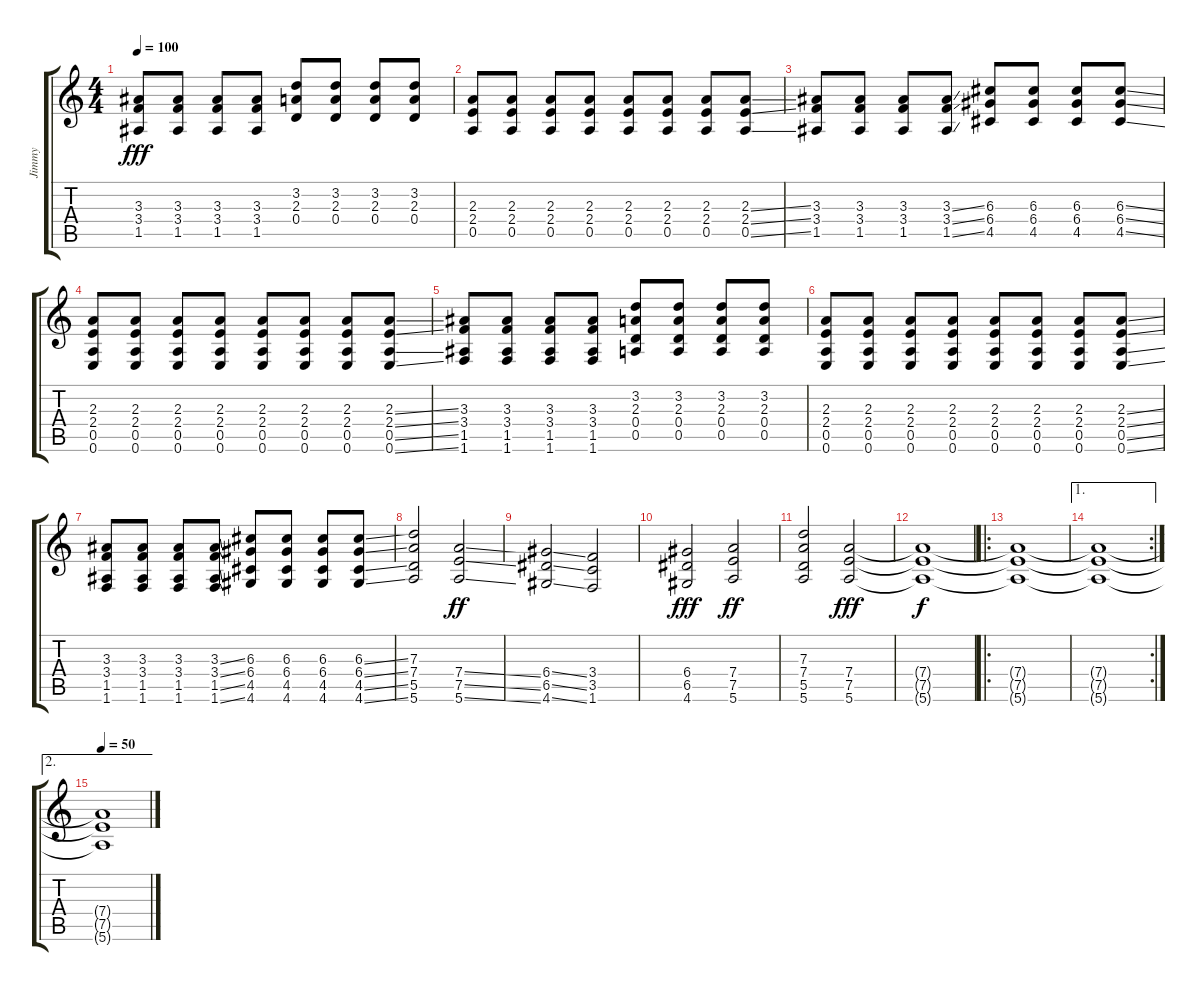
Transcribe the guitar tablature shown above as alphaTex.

\track ("Jimmy" "Jimmy") {instrument distortionguitar}
\staff {score tabs}
\tuning (E4 B3 G3 D3 A2 E2) {hide}
\ts (4 4)
\tempo 100
\clef g2
\ks c
(3.3 3.4 1.5).8{dy fff} (3.3 3.4 1.5).8 (3.3 3.4 1.5).8 (3.3 3.4 1.5).8 (3.2 2.3 0.4).8 (3.2 2.3 0.4).8 (3.2 2.3 0.4).8 (3.2 2.3 0.4).8 |
(2.3 2.4 0.5).8 (2.3 2.4 0.5).8 (2.3 2.4 0.5).8 (2.3 2.4 0.5).8 (2.3 2.4 0.5).8 (2.3 2.4 0.5).8 (2.3 2.4 0.5).8 (2.3{ss} 2.4{ss} 0.5{ss}).8 |
(3.3 3.4 1.5).8 (3.3 3.4 1.5).8 (3.3 3.4 1.5).8 (3.3{ss} 3.4{ss} 1.5{ss}).8 (6.3 6.4 4.5).8 (6.3 6.4 4.5).8 (6.3 6.4 4.5).8 (6.3{ss} 6.4{ss} 4.5{ss}).8 |
(2.3 2.4 0.5 0.6).8 (2.3 2.4 0.5 0.6).8 (2.3 2.4 0.5 0.6).8 (2.3 2.4 0.5 0.6).8 (2.3 2.4 0.5 0.6).8 (2.3 2.4 0.5 0.6).8 (2.3 2.4 0.5 0.6).8 (2.3{ss} 2.4{ss} 0.5{ss} 0.6{ss}).8 |
(3.3 3.4 1.5 1.6).8 (3.3 3.4 1.5 1.6).8 (3.3 3.4 1.5 1.6).8 (3.3 3.4 1.5 1.6).8 (3.2 2.3 0.4 0.5).8 (3.2 2.3 0.4 0.5).8 (3.2 2.3 0.4 0.5).8 (3.2 2.3 0.4 0.5).8 |
(2.3 2.4 0.5 0.6).8 (2.3 2.4 0.5 0.6).8 (2.3 2.4 0.5 0.6).8 (2.3 2.4 0.5 0.6).8 (2.3 2.4 0.5 0.6).8 (2.3 2.4 0.5 0.6).8 (2.3 2.4 0.5 0.6).8 (2.3{ss} 2.4{ss} 0.5{ss} 0.6{ss}).8 |
(3.3 3.4 1.5 1.6).8 (3.3 3.4 1.5 1.6).8 (3.3 3.4 1.5 1.6).8 (3.3{ss} 3.4{ss} 1.5{ss} 1.6{ss}).8 (6.3 6.4 4.5 4.6).8 (6.3 6.4 4.5 4.6).8 (6.3 6.4 4.5 4.6).8 (6.3{ss} 6.4{ss} 4.5{ss} 4.6{ss}).8 |
(7.3 7.4 5.5 5.6).2 (7.4{ss} 7.5{ss} 5.6{ss}).2{dy ff} |
(6.4{ss} 6.5{ss} 4.6{ss}).2 (3.4 3.5 1.6).2 |
(6.4 6.5 4.6).2{dy fff} (7.4 7.5 5.6).2{dy ff} |
(7.3 7.4 5.5 5.6).2 (7.4 7.5 5.6).2{dy fff volume 0} |
(7.4{t} 7.5{t} 5.6{t}).1{dy f} |
\ro
(7.4{t} 7.5{t} 5.6{t}).1 |
\ae 1
\rc 2
(7.4{t} 7.5{t} 5.6{t}).1 |
\ae 2
\tempo 50
(7.4{t} 7.5{t} 5.6{t}).1
